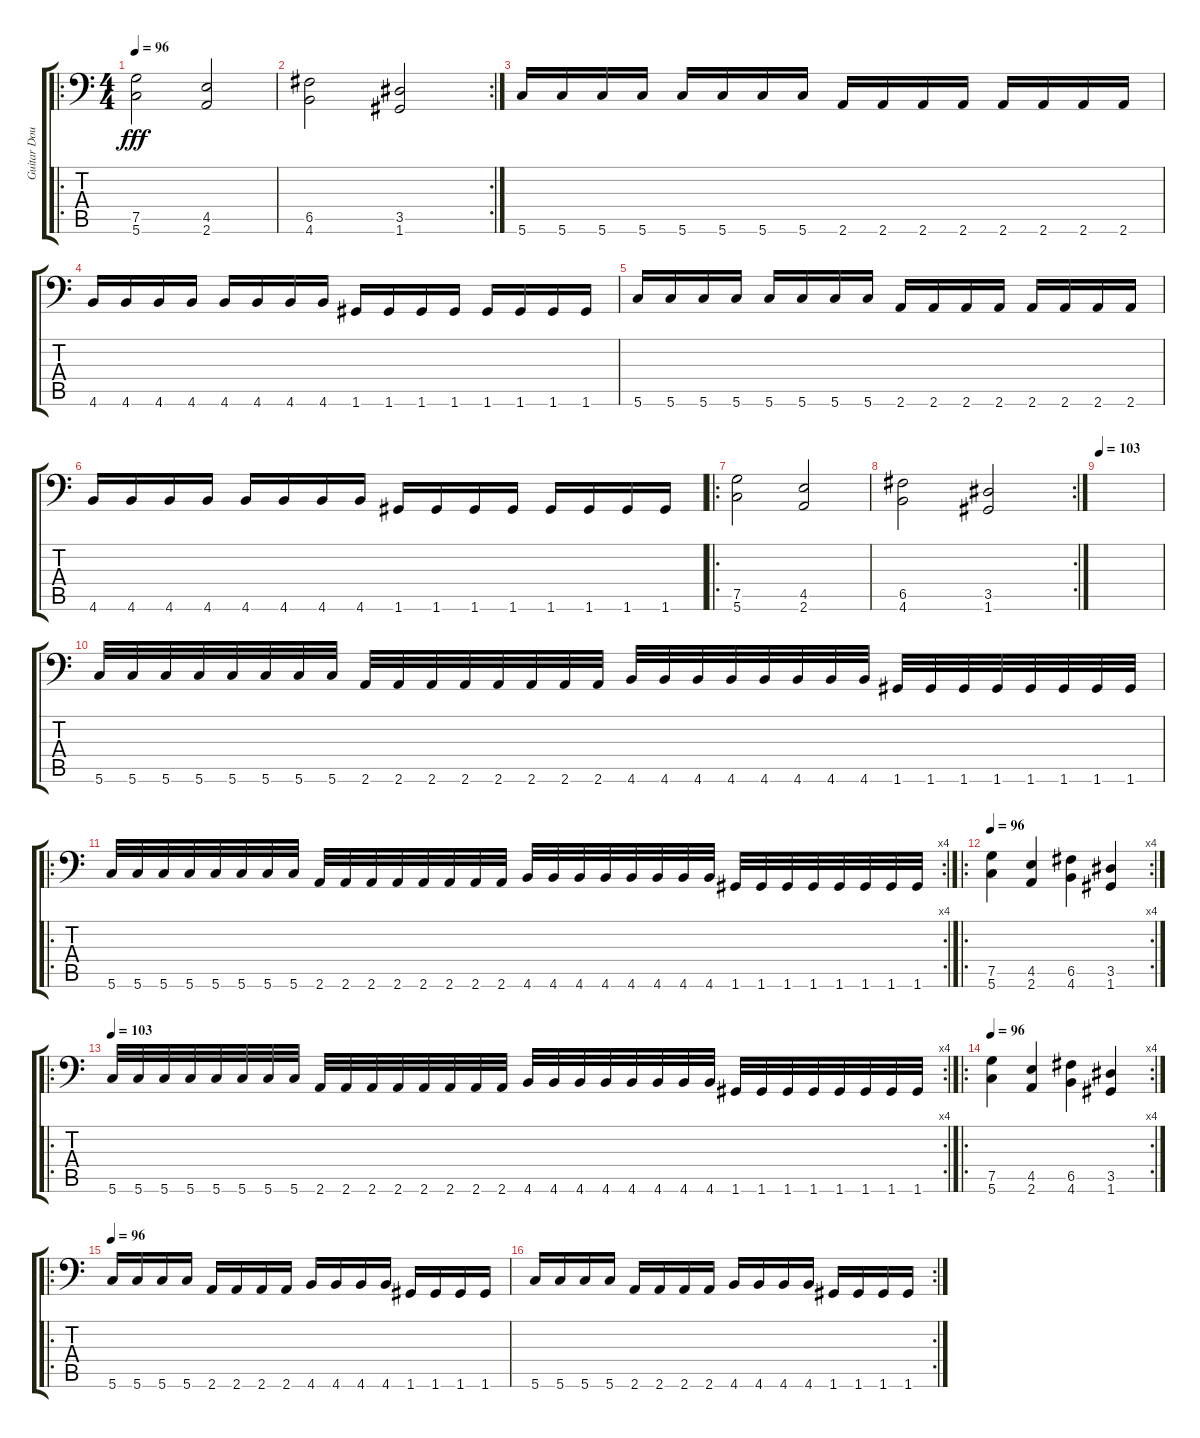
\track ("Guitar Double" "Guitar Dou") {instrument distortionguitar}
\staff {score tabs}
\tuning (G3 D3 Bb2 F2 C2 G1) {hide}
\ro
\ts (4 4)
\tempo 96
\clef f4
\ks c
(7.5 5.6).2{dy fff instrument distortionguitar} (4.5 2.6).2 |
\rc 2
(6.5 4.6).2 (3.5 1.6).2 |
5.6.16 5.6.16 5.6.16 5.6.16 5.6.16 5.6.16 5.6.16 5.6.16 2.6.16 2.6.16 2.6.16 2.6.16 2.6.16 2.6.16 2.6.16 2.6.16 |
4.6.16 4.6.16 4.6.16 4.6.16 4.6.16 4.6.16 4.6.16 4.6.16 1.6.16 1.6.16 1.6.16 1.6.16 1.6.16 1.6.16 1.6.16 1.6.16 |
5.6.16 5.6.16 5.6.16 5.6.16 5.6.16 5.6.16 5.6.16 5.6.16 2.6.16 2.6.16 2.6.16 2.6.16 2.6.16 2.6.16 2.6.16 2.6.16 |
4.6.16 4.6.16 4.6.16 4.6.16 4.6.16 4.6.16 4.6.16 4.6.16 1.6.16 1.6.16 1.6.16 1.6.16 1.6.16 1.6.16 1.6.16 1.6.16 |
\ro
(7.5 5.6).2 (4.5 2.6).2 |
\rc 2
(6.5 4.6).2 (3.5 1.6).2 |
\tempo 103
|
5.6.32 5.6.32 5.6.32 5.6.32 5.6.32 5.6.32 5.6.32 5.6.32 2.6.32 2.6.32 2.6.32 2.6.32 2.6.32 2.6.32 2.6.32 2.6.32 4.6.32 4.6.32 4.6.32 4.6.32 4.6.32 4.6.32 4.6.32 4.6.32 1.6.32 1.6.32 1.6.32 1.6.32 1.6.32 1.6.32 1.6.32 1.6.32 |
\ro
\rc 4
5.6.32 5.6.32 5.6.32 5.6.32 5.6.32 5.6.32 5.6.32 5.6.32 2.6.32 2.6.32 2.6.32 2.6.32 2.6.32 2.6.32 2.6.32 2.6.32 4.6.32 4.6.32 4.6.32 4.6.32 4.6.32 4.6.32 4.6.32 4.6.32 1.6.32 1.6.32 1.6.32 1.6.32 1.6.32 1.6.32 1.6.32 1.6.32 |
\ro
\rc 4
\tempo 96
(7.5 5.6).4 (4.5 2.6).4 (6.5 4.6).4 (3.5 1.6).4 |
\ro
\rc 4
\tempo 103
5.6.32 5.6.32 5.6.32 5.6.32 5.6.32 5.6.32 5.6.32 5.6.32 2.6.32 2.6.32 2.6.32 2.6.32 2.6.32 2.6.32 2.6.32 2.6.32 4.6.32 4.6.32 4.6.32 4.6.32 4.6.32 4.6.32 4.6.32 4.6.32 1.6.32 1.6.32 1.6.32 1.6.32 1.6.32 1.6.32 1.6.32 1.6.32 |
\ro
\rc 4
\tempo 96
(7.5 5.6).4 (4.5 2.6).4 (6.5 4.6).4 (3.5 1.6).4 |
\ro
\tempo 96
5.6.16 5.6.16 5.6.16 5.6.16 2.6.16 2.6.16 2.6.16 2.6.16 4.6.16 4.6.16 4.6.16 4.6.16 1.6.16 1.6.16 1.6.16 1.6.16 |
\rc 2
5.6.16 5.6.16 5.6.16 5.6.16 2.6.16 2.6.16 2.6.16 2.6.16 4.6.16 4.6.16 4.6.16 4.6.16 1.6.16 1.6.16 1.6.16 1.6.16
